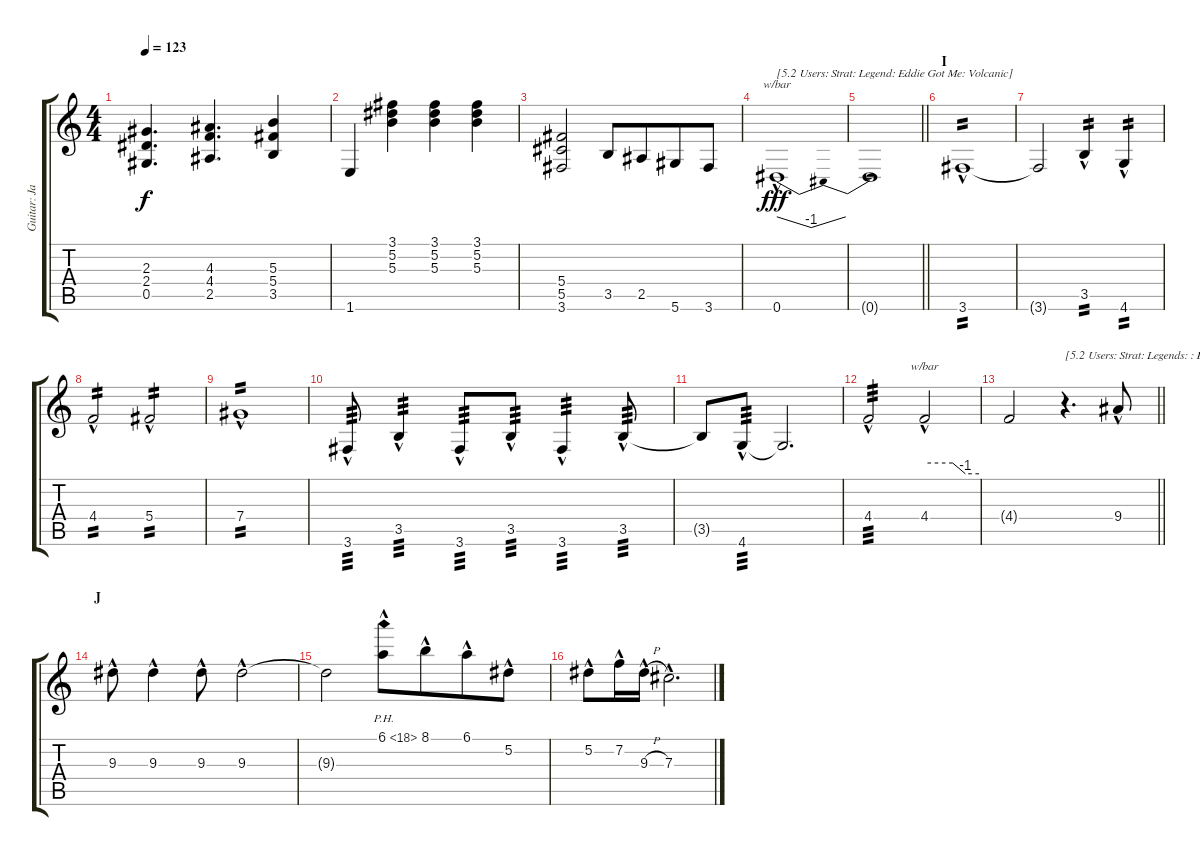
\track ("Guitar: Jake" "Guitar: Ja") {instrument overdrivenguitar}
\staff {score tabs}
\tuning (Eb4 Bb3 Gb3 Db3 Ab2 Eb2) {hide}
\ts (4 4)
\tempo 123
\clef g2
\ks c
(2.3 2.4 0.5).4{d dy f} (4.3 4.4 2.5).4{d} (5.3 5.4 3.5).4 |
1.6.4 (3.1 5.2 5.3).4 (3.1 5.2 5.3).4 (3.1 5.2 5.3).4 |
(5.4 5.5 3.6).2 3.5.8 2.5.8{beam merge} 5.6.8 3.6.8 |
0.6{hac}.1{tbe (dip default 0 0 30 -4 60 0) txt "[5.2 Users: Strat: Legend: Eddie Got Me: Volcanic]" dy fff volume 16 instrument overdrivenguitar} |
\barLineRight lightlight
0.6{t}.1 |
\section ("" "I")
3.6{hac}.1{tp 2} |
3.6{t}.2 3.5{hac}.4{tp 2} 4.6{hac}.4{tp 2} |
4.4{hac}.2{tp 2} 5.4{hac}.2{tp 2} |
7.4{hac}.1{tp 2} |
3.6{hac}.8{tp 3} 3.5{hac}.4{tp 3} 3.6{hac}.8{tp 3 beam merge} 3.5{hac}.8{tp 3} 3.6{hac}.4{tp 3} 3.5{hac}.8{tp 3} |
3.5{t}.8 4.6{hac}.8{tp 3} 4.6{t}.2{d} |
4.4{hac}.2{tp 3} 4.4{hac}.2{tbe (custom default 0 0 31 0 45 -4 60 -4)} |
\barLineRight lightlight
4.4{t}.2 r.4{d txt "[5.2 Users: Strat: Legends: : Brown Sound]" volume 16 instrument overdrivenguitar} 9.4{hac}.8 |
\section ("" "J")
9.3{hac}.8 9.3{hac}.4 9.3{hac}.8 9.3{hac}.2 |
9.3{t}.2 6.1{ph 12 hac}.8 8.1{hac}.8{beam merge} 6.1{hac}.8 5.2{hac}.8 |
5.2{hac}.8 7.2{hac}.16 9.3{h hac}.16 7.3{hac}.2{d}
